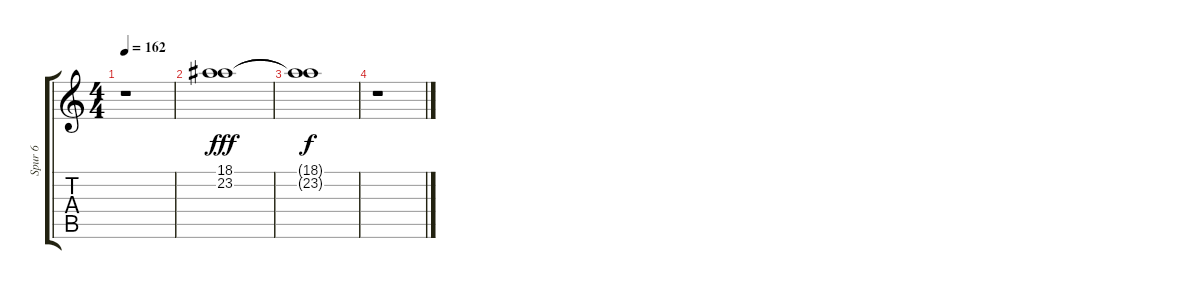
\track ("Spur 6" "Spur 6") {instrument pad2warm}
\staff {score tabs}
\tuning (E4 B3 G3 D3 A2 E2) {hide}
\ts (4 4)
\tempo 162
\clef g2
\ks c
r.1{dy fff} |
(18.1 23.2).1 |
(18.1{t} 23.2{t}).1{dy f} |
r.1
